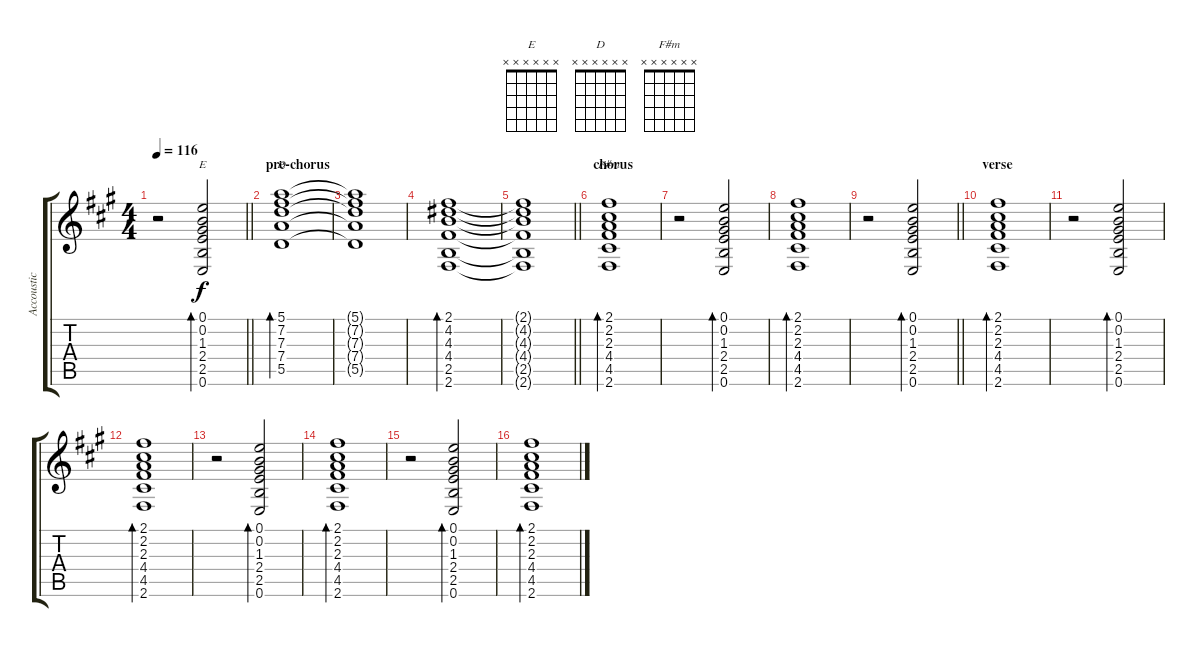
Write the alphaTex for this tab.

\track ("Accoustic 12 string" "Accoustic ") {instrument acousticguitarsteel}
\staff {score tabs}
\tuning (E4 B3 G3 D3 A2 E2) {hide}
\chord ("E" x x x x x x)
\chord ("D" x x x x x x)
\chord ("F#m" x x x x x x)
\ts (4 4)
\tempo 116
\clef g2
\barLineRight lightlight
\ks a
r.2{dy f} (0.1 0.2 1.3 2.4 2.5 0.6).2{bd 60 ch "E"} |
\section ("" "pre-chorus")
(5.1 7.2 7.3 7.4 5.5).1{bd 60 ch "D"} |
(5.1{t} 7.2{t} 7.3{t} 7.4{t} 5.5{t}).1 |
(2.1 4.2 4.3 4.4 2.5 2.6).1{bd 60} |
\barLineRight lightlight
(2.1{t} 4.2{t} 4.3{t} 4.4{t} 2.5{t} 2.6{t}).1 |
\section ("" "chorus")
(2.1 2.2 2.3 4.4 4.5 2.6).1{bd 60 ch "F#m"} |
r.2 (0.1 0.2 1.3 2.4 2.5 0.6).2{bd 60} |
(2.1 2.2 2.3 4.4 4.5 2.6).1{bd 60} |
\barLineRight lightlight
r.2 (0.1 0.2 1.3 2.4 2.5 0.6).2{bd 60} |
\section ("" "verse")
(2.1 2.2 2.3 4.4 4.5 2.6).1{bd 60} |
r.2 (0.1 0.2 1.3 2.4 2.5 0.6).2{bd 60} |
(2.1 2.2 2.3 4.4 4.5 2.6).1{bd 60} |
r.2 (0.1 0.2 1.3 2.4 2.5 0.6).2{bd 60} |
(2.1 2.2 2.3 4.4 4.5 2.6).1{bd 60} |
r.2 (0.1 0.2 1.3 2.4 2.5 0.6).2{bd 60} |
(2.1 2.2 2.3 4.4 4.5 2.6).1{bd 60}
